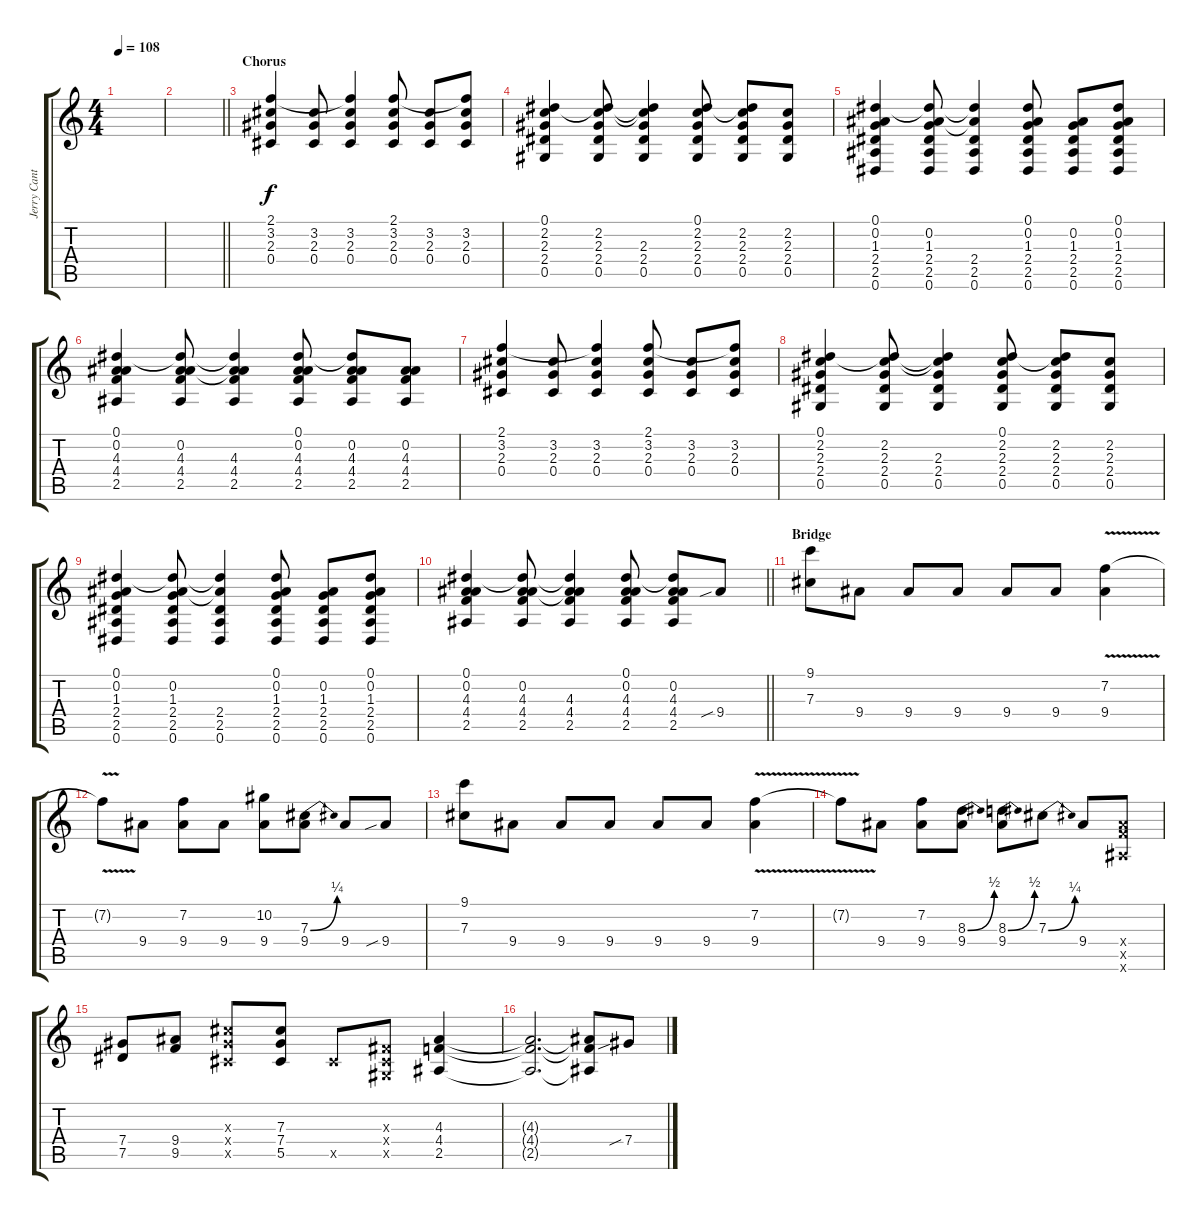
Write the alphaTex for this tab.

\track ("Jerry Cantrell" "Jerry Cant") {instrument overdrivenguitar}
\staff {score tabs}
\tuning (Eb4 Bb3 Gb3 Db3 Ab2 Eb2) {hide}
\ts (4 4)
\tempo 108
\clef g2
\ks c
|
\barLineRight lightlight
|
\section ("" "Chorus ")
(2.1 3.2 2.3 0.4).4 (3.2 2.3 0.4).8 (2.1{t} 3.2 2.3 0.4).4 (2.1 3.2 2.3 0.4).8 (3.2 2.3 0.4).8 (2.1{t} 3.2 2.3 0.4).8 |
(0.1 2.2 2.3 2.4 0.5).4 (0.1{t} 2.2 2.3 2.4 0.5).8 (0.1{t} 2.2{t} 2.3 2.4 0.5).4 (0.1 2.2 2.3 2.4 0.5).8 (0.1{t} 2.2 2.3 2.4 0.5).8 (2.2 2.3 2.4 0.5).8 |
(0.1 0.2 1.3 2.4 2.5 0.6).4 (0.1{t} 0.2 1.3 2.4 2.5 0.6).8 (0.1{t} 0.2{t} 2.4 2.5 0.6).4 (0.1 0.2 1.3 2.4 2.5 0.6).8 (0.2 1.3 2.4 2.5 0.6).8 (0.1 0.2 1.3 2.4 2.5 0.6).8 |
(0.1 0.2 4.3 4.4 2.5).4 (0.1{t} 0.2 4.3 4.4 2.5).8 (0.1{t} 0.2{t} 4.3 4.4 2.5).4 (0.1 0.2 4.3 4.4 2.5).8 (0.1{t} 0.2 4.3 4.4 2.5).8 (0.2 4.3 4.4 2.5).8 |
(2.1 3.2 2.3 0.4).4 (3.2 2.3 0.4).8 (2.1{t} 3.2 2.3 0.4).4 (2.1 3.2 2.3 0.4).8 (3.2 2.3 0.4).8 (2.1{t} 3.2 2.3 0.4).8 |
(0.1 2.2 2.3 2.4 0.5).4 (0.1{t} 2.2 2.3 2.4 0.5).8 (0.1{t} 2.2{t} 2.3 2.4 0.5).4 (0.1 2.2 2.3 2.4 0.5).8 (0.1{t} 2.2 2.3 2.4 0.5).8 (2.2 2.3 2.4 0.5).8 |
(0.1 0.2 1.3 2.4 2.5 0.6).4 (0.1{t} 0.2 1.3 2.4 2.5 0.6).8 (0.1{t} 0.2{t} 2.4 2.5 0.6).4 (0.1 0.2 1.3 2.4 2.5 0.6).8 (0.2 1.3 2.4 2.5 0.6).8 (0.1 0.2 1.3 2.4 2.5 0.6).8 |
\barLineRight lightlight
(0.1 0.2 4.3 4.4 2.5).4 (0.1{t} 0.2 4.3 4.4 2.5).8 (0.1{t} 0.2{t} 4.3 4.4 2.5).4 (0.1 0.2 4.3 4.4 2.5).8 (0.1{t} 0.2 4.3 4.4 2.5).8 9.4{sib}.8 |
\section ("" "Bridge")
(9.1 7.3).8 9.4.8 9.4.8 9.4.8 9.4.8 9.4.8 (7.2{v} 9.4{v}).4 |
7.2{t}.8 9.4.8 (7.2 9.4).8 9.4.8 (10.2 9.4).8 (7.3{be (bend 0 0 60 1)} 9.4).8 9.4.8 9.4{sib}.8 |
(9.1 7.3).8 9.4.8 9.4.8 9.4.8 9.4.8 9.4.8 (7.2{v} 9.4{v}).4 |
7.2{t}.8 9.4.8 (7.2 9.4).8 (8.3{be (bend 0 0 60 2)} 9.4).8 (8.3{be (bend 0 0 60 2)} 9.4).8 7.3{be (bend 0 0 60 1)}.8 9.4.8 (9.4{x} 9.5{x} 7.6{x}).8 |
(7.4 7.5).8 (9.4 9.5).8 (7.3{x} 7.4{x} 5.5{x}).8 (7.3 7.4 5.5).8 5.5{x}.8 (0.3{x} 0.4{x} 0.5{x}).8 (4.3 4.4 2.5).4 |
(4.3{t} 4.4{t} 2.5{t}).2{d} (4.3{t} 4.4{t} 2.5{t}).8 7.4{sib}.8
